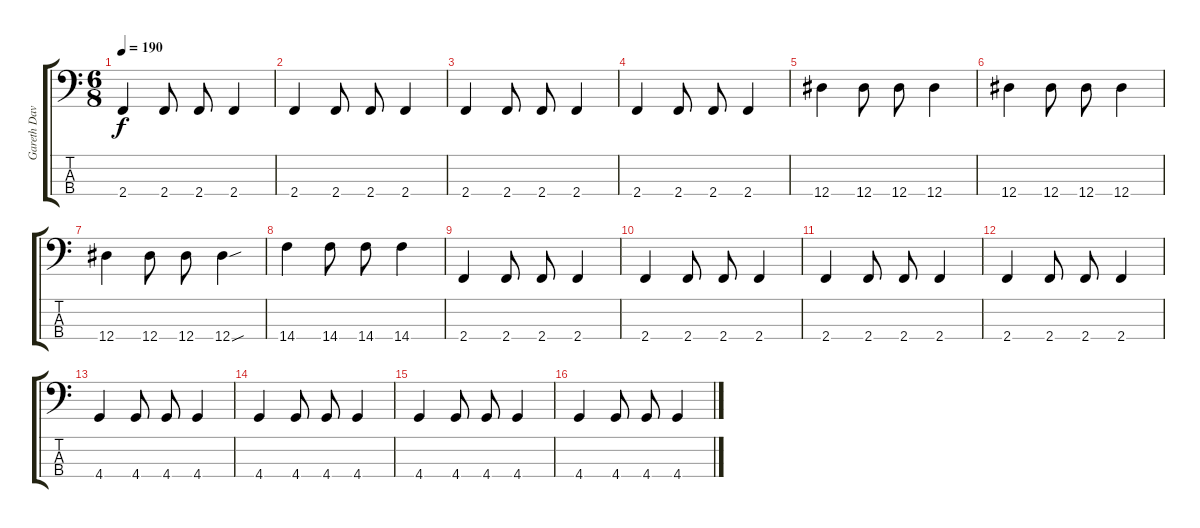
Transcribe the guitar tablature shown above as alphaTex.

\track ("Gareth Davies" "Gareth Dav") {instrument electricbassfinger}
\staff {score tabs}
\tuning (Gb2 Db2 Bb1 Eb1) {hide}
\ts (6 8)
\tempo 190
\clef f4
\ks c
2.4.4{dy f} 2.4.8 2.4.8 2.4.4 |
2.4.4 2.4.8 2.4.8 2.4.4 |
2.4.4 2.4.8 2.4.8 2.4.4 |
2.4.4 2.4.8 2.4.8 2.4.4 |
12.4.4 12.4.8 12.4.8 12.4.4 |
12.4.4 12.4.8 12.4.8 12.4.4 |
12.4.4 12.4.8 12.4.8 12.4{sou}.4 |
14.4.4 14.4.8 14.4.8 14.4.4 |
2.4.4 2.4.8 2.4.8 2.4.4 |
2.4.4 2.4.8 2.4.8 2.4.4 |
2.4.4 2.4.8 2.4.8 2.4.4 |
2.4.4 2.4.8 2.4.8 2.4.4 |
4.4.4 4.4.8 4.4.8 4.4.4 |
4.4.4 4.4.8 4.4.8 4.4.4 |
4.4.4 4.4.8 4.4.8 4.4.4 |
4.4.4 4.4.8 4.4.8 4.4.4
